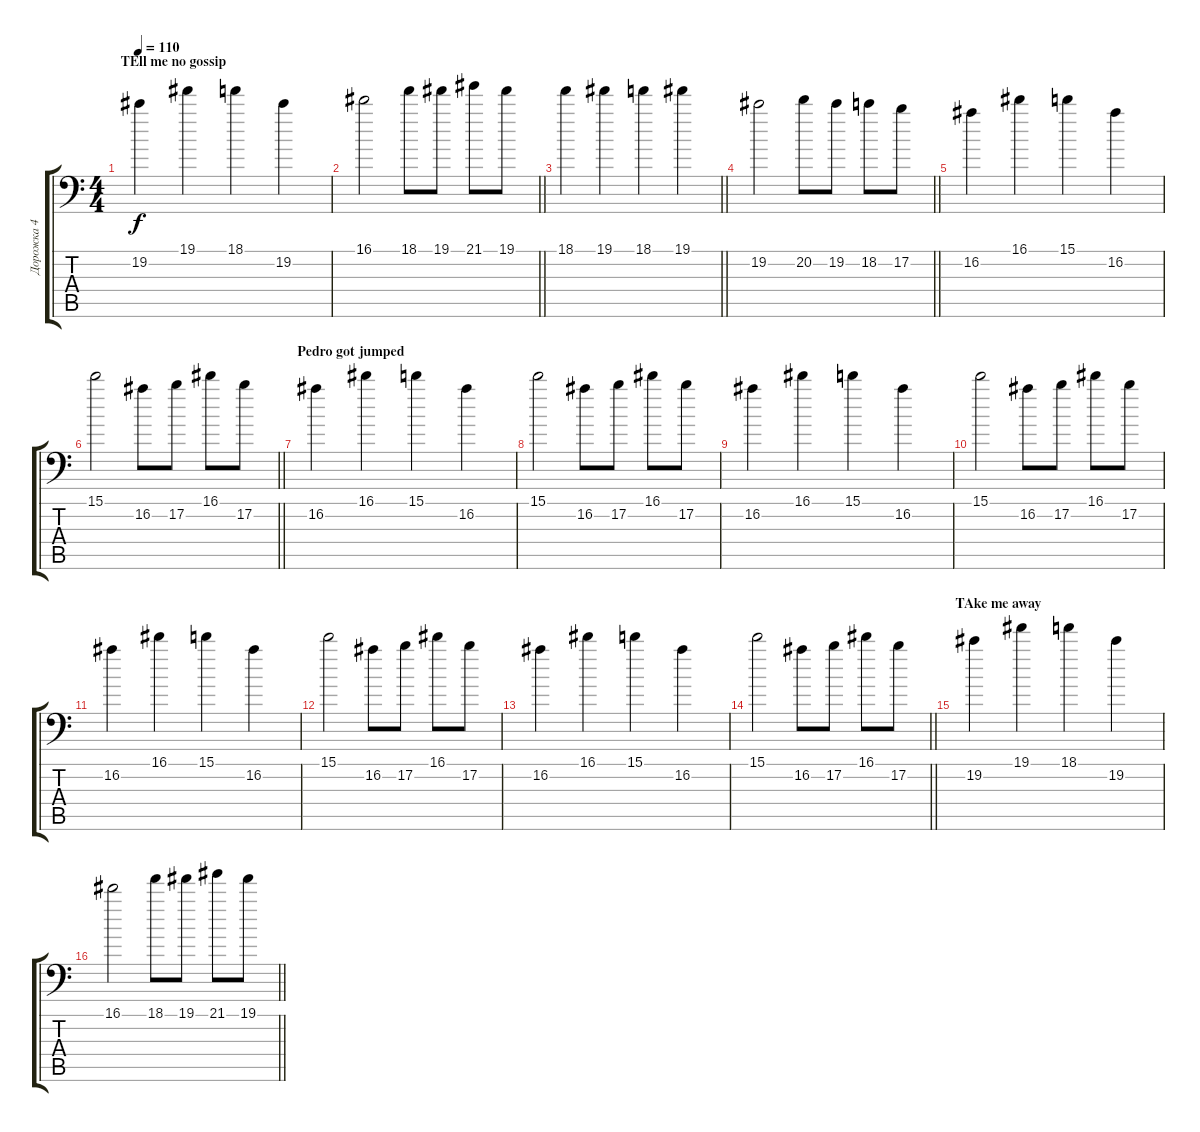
\track ("Дорожка 4" "Дорожка 4") {instrument electricguitarclean}
\staff {score tabs}
\tuning (B3 Gb3 D3 A2 E2 A1) {hide}
\ts (4 4)
\section ("" "TEll me no gossip")
\tempo 110
\clef f4
\ks c
19.2.4{dy f instrument electricguitarclean} 19.1.4 18.1.4 19.2.4 |
\barLineRight lightlight
16.1.2 18.1.8 19.1.8 21.1.8 19.1.8 |
\barLineRight lightlight
18.1.4{instrument electricguitarclean} 19.1.4 18.1.4 19.1.4 |
\barLineRight lightlight
19.2.2 20.2.8 19.2.8 18.2.8 17.2.8 |
16.2.4{instrument electricguitarclean} 16.1.4 15.1.4 16.2.4 |
\barLineRight lightlight
15.1.2 16.2.8 17.2.8 16.1.8 17.2.8 |
\section ("" "Pedro got jumped")
16.2.4{volume 8 instrument distortionguitar} 16.1.4 15.1.4 16.2.4 |
15.1.2 16.2.8 17.2.8 16.1.8 17.2.8 |
16.2.4{volume 8 instrument distortionguitar} 16.1.4 15.1.4 16.2.4 |
15.1.2 16.2.8 17.2.8 16.1.8 17.2.8 |
16.2.4{volume 8 instrument distortionguitar} 16.1.4 15.1.4 16.2.4 |
15.1.2 16.2.8 17.2.8 16.1.8 17.2.8 |
16.2.4{volume 8 instrument distortionguitar} 16.1.4 15.1.4 16.2.4 |
\barLineRight lightlight
15.1.2 16.2.8 17.2.8 16.1.8 17.2.8 |
\section ("" "TAke me away")
19.2.4{instrument electricguitarclean} 19.1.4 18.1.4 19.2.4 |
\barLineRight lightlight
16.1.2 18.1.8 19.1.8 21.1.8 19.1.8
